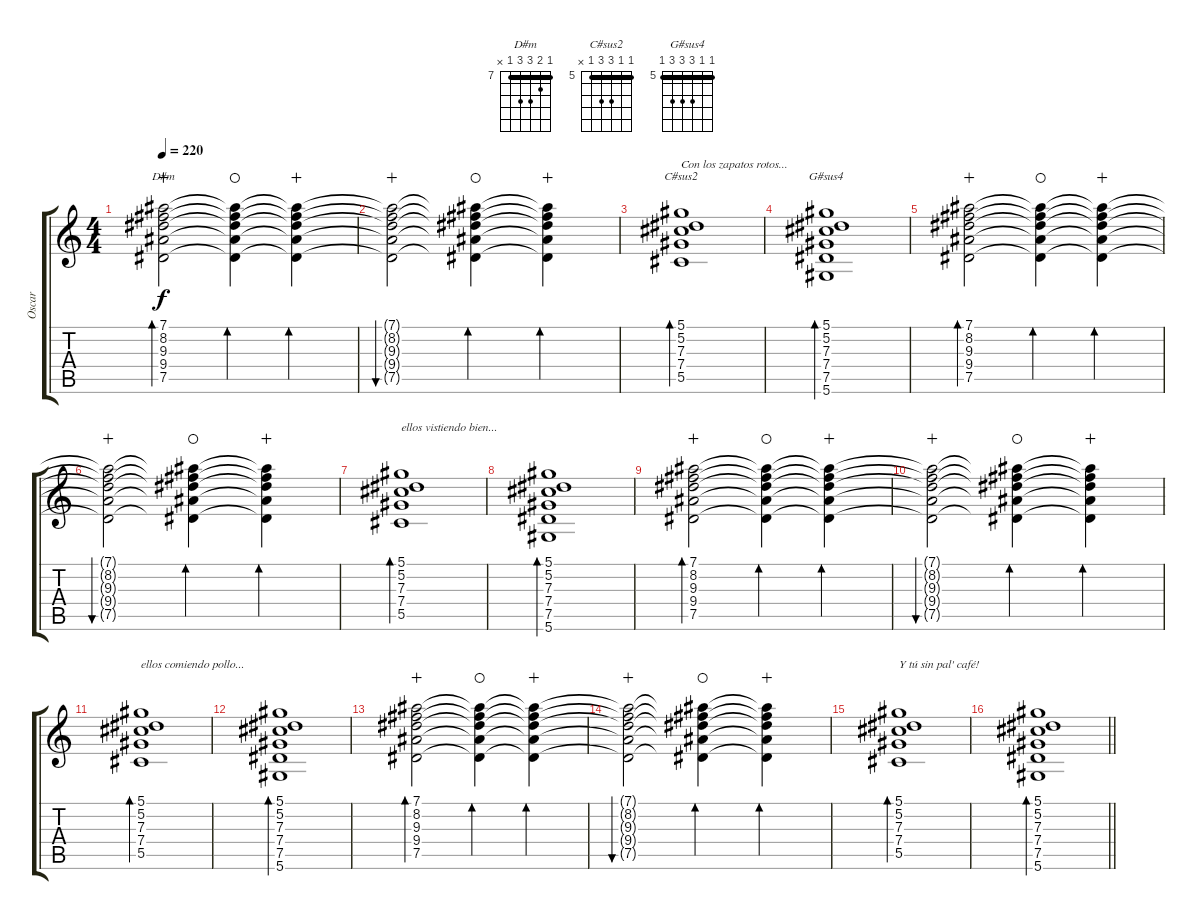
\track ("Oscar" "Oscar") {instrument acousticguitarsteel}
\staff {score tabs}
\tuning (Eb4 Bb3 Gb3 Db3 Ab2 Eb2) {hide}
\chord ("D#m" 7 8 9 9 7 x) {firstfret 7 barre 7}
\chord ("C#sus2" 5 5 7 7 5 x) {firstfret 5 barre 5}
\chord ("G#sus4" 5 5 7 7 7 5) {firstfret 5 barre 5}
\ts (4 4)
\tempo 220
\clef g2
\ks c
(7.1 8.2 9.3 9.4 7.5).2{bd 240 ch "D#m" dy f wahc} (7.1{t} 8.2{t} 9.3{t} 9.4{t} 7.5{t}).4{bd 240 waho} (7.1{t} 8.2{t} 9.3{t} 9.4{t} 7.5{t}).4{bd 240 wahc} |
(7.1{t} 8.2{t} 9.3{t} 9.4{t} 7.5{t}).2{bu 240 wahc} (7.1{t} 8.2{t} 9.3{t} 9.4{t} 7.5{t}).4{bd 240 waho} (7.1{t} 8.2{t} 9.3{t} 9.4{t} 7.5{t}).4{bd 240 wahc} |
(5.1 5.2 7.3 7.4 5.5).1{bd 240 ch "C#sus2" txt "Con los zapatos rotos..."} |
(5.1 5.2 7.3 7.4 7.5 5.6).1{bd 240 ch "G#sus4"} |
(7.1 8.2 9.3 9.4 7.5).2{bd 240 wahc} (7.1{t} 8.2{t} 9.3{t} 9.4{t} 7.5{t}).4{bd 240 waho} (7.1{t} 8.2{t} 9.3{t} 9.4{t} 7.5{t}).4{bd 240 wahc} |
(7.1{t} 8.2{t} 9.3{t} 9.4{t} 7.5{t}).2{bu 240 wahc} (7.1{t} 8.2{t} 9.3{t} 9.4{t} 7.5{t}).4{bd 240 waho} (7.1{t} 8.2{t} 9.3{t} 9.4{t} 7.5{t}).4{bd 240 wahc} |
(5.1 5.2 7.3 7.4 5.5).1{bd 240 txt "ellos vistiendo bien..."} |
(5.1 5.2 7.3 7.4 7.5 5.6).1{bd 240} |
(7.1 8.2 9.3 9.4 7.5).2{bd 240 wahc} (7.1{t} 8.2{t} 9.3{t} 9.4{t} 7.5{t}).4{bd 240 waho} (7.1{t} 8.2{t} 9.3{t} 9.4{t} 7.5{t}).4{bd 240 wahc} |
(7.1{t} 8.2{t} 9.3{t} 9.4{t} 7.5{t}).2{bu 240 wahc} (7.1{t} 8.2{t} 9.3{t} 9.4{t} 7.5{t}).4{bd 240 waho} (7.1{t} 8.2{t} 9.3{t} 9.4{t} 7.5{t}).4{bd 240 wahc} |
(5.1 5.2 7.3 7.4 5.5).1{bd 240 txt "ellos comiendo pollo..."} |
(5.1 5.2 7.3 7.4 7.5 5.6).1{bd 240} |
(7.1 8.2 9.3 9.4 7.5).2{bd 240 wahc} (7.1{t} 8.2{t} 9.3{t} 9.4{t} 7.5{t}).4{bd 240 waho} (7.1{t} 8.2{t} 9.3{t} 9.4{t} 7.5{t}).4{bd 240 wahc} |
(7.1{t} 8.2{t} 9.3{t} 9.4{t} 7.5{t}).2{bu 240 wahc} (7.1{t} 8.2{t} 9.3{t} 9.4{t} 7.5{t}).4{bd 240 waho} (7.1{t} 8.2{t} 9.3{t} 9.4{t} 7.5{t}).4{bd 240 wahc} |
(5.1 5.2 7.3 7.4 5.5).1{bd 240 txt "Y tú sin pal' café!"} |
\barLineRight lightlight
(5.1 5.2 7.3 7.4 7.5 5.6).1{bd 240}
